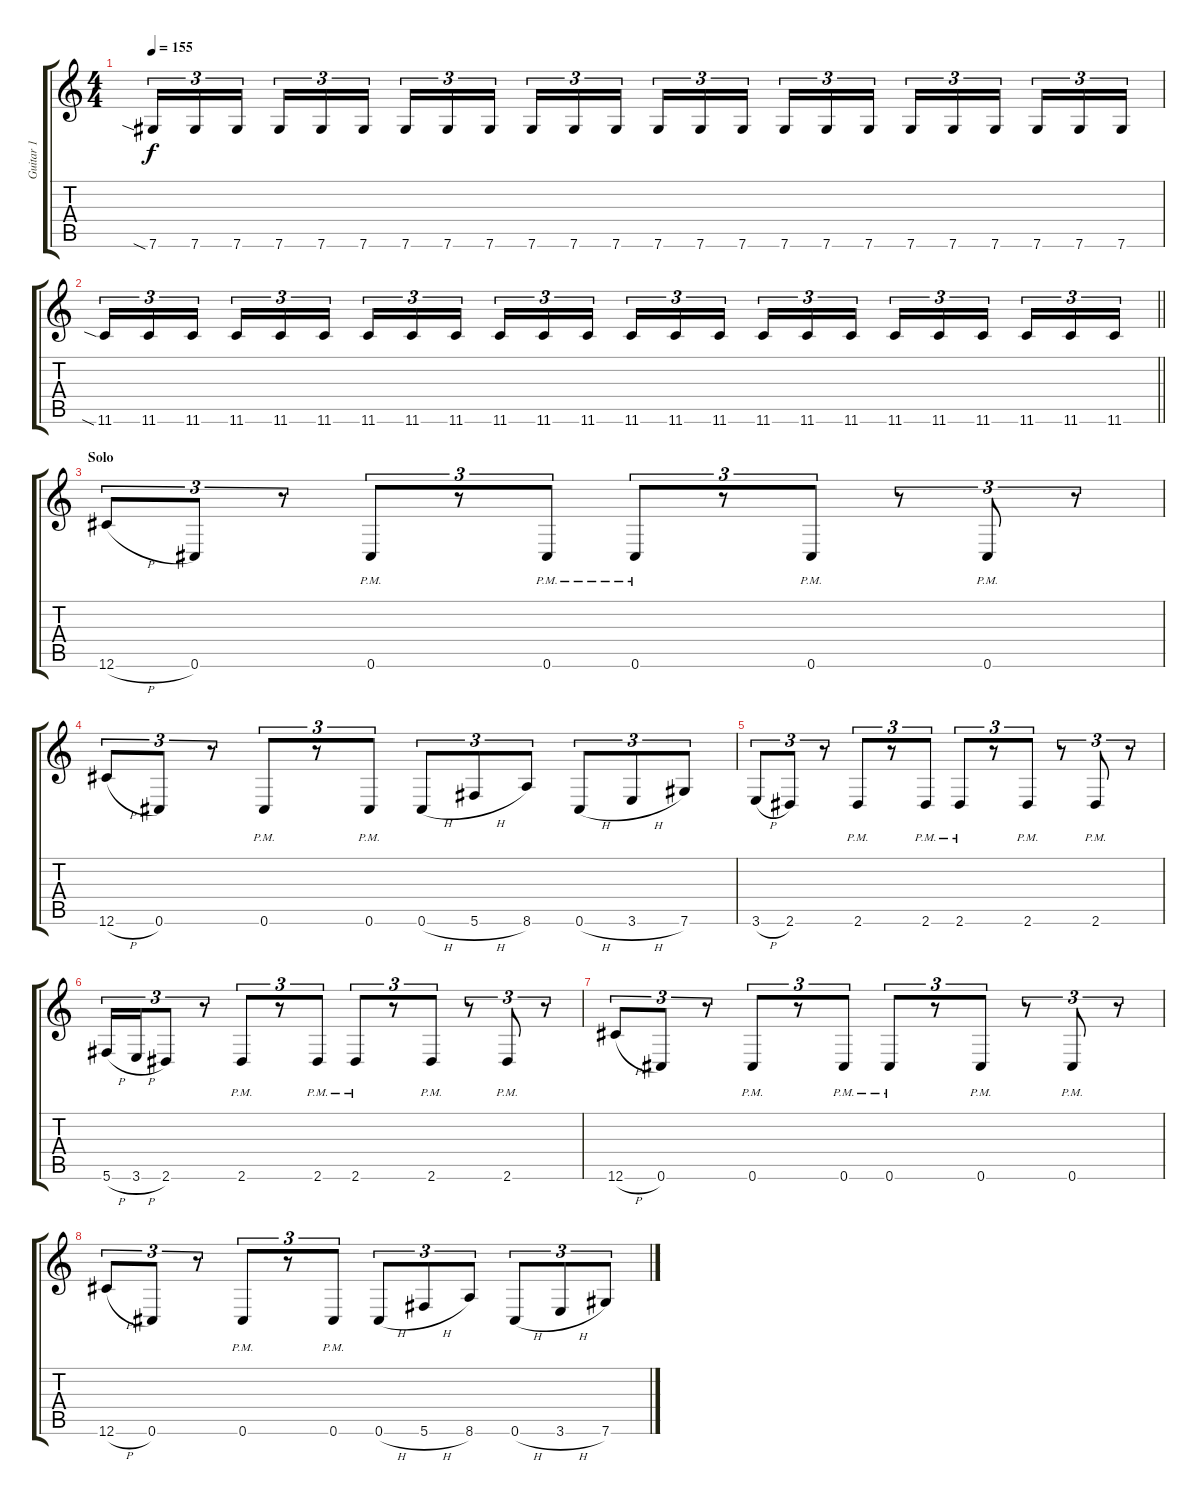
\track ("Guitar 1" "Guitar 1") {instrument distortionguitar}
\staff {score tabs}
\tuning (Eb4 Bb3 Gb3 Db3 Ab2 Db2) {hide}
\ts (4 4)
\tempo 155
\clef g2
\ks c
7.6{sia}.16{tu (3 2) dy f} 7.6.16{tu (3 2)} 7.6.16{tu (3 2) beam splitsecondary} 7.6.16{tu (3 2)} 7.6.16{tu (3 2)} 7.6.16{tu (3 2)} 7.6.16{tu (3 2)} 7.6.16{tu (3 2)} 7.6.16{tu (3 2) beam splitsecondary} 7.6.16{tu (3 2)} 7.6.16{tu (3 2)} 7.6.16{tu (3 2)} 7.6.16{tu (3 2)} 7.6.16{tu (3 2)} 7.6.16{tu (3 2) beam splitsecondary} 7.6.16{tu (3 2)} 7.6.16{tu (3 2)} 7.6.16{tu (3 2)} 7.6.16{tu (3 2)} 7.6.16{tu (3 2)} 7.6.16{tu (3 2) beam splitsecondary} 7.6.16{tu (3 2)} 7.6.16{tu (3 2)} 7.6.16{tu (3 2)} |
\barLineRight lightlight
11.6{sia}.16{tu (3 2)} 11.6.16{tu (3 2)} 11.6.16{tu (3 2) beam splitsecondary} 11.6.16{tu (3 2)} 11.6.16{tu (3 2)} 11.6.16{tu (3 2)} 11.6.16{tu (3 2)} 11.6.16{tu (3 2)} 11.6.16{tu (3 2) beam splitsecondary} 11.6.16{tu (3 2)} 11.6.16{tu (3 2)} 11.6.16{tu (3 2)} 11.6.16{tu (3 2)} 11.6.16{tu (3 2)} 11.6.16{tu (3 2) beam splitsecondary} 11.6.16{tu (3 2)} 11.6.16{tu (3 2)} 11.6.16{tu (3 2)} 11.6.16{tu (3 2)} 11.6.16{tu (3 2)} 11.6.16{tu (3 2) beam splitsecondary} 11.6.16{tu (3 2)} 11.6.16{tu (3 2)} 11.6.16{tu (3 2)} |
\section ("" "Solo")
12.6{h}.8{tu (3 2)} 0.6.8{tu (3 2)} r.8{tu (3 2)} 0.6{pm}.8{tu (3 2)} r.8{tu (3 2)} 0.6{pm}.8{tu (3 2)} 0.6{pm}.8{tu (3 2)} r.8{tu (3 2)} 0.6{pm}.8{tu (3 2)} r.8{tu (3 2)} 0.6{pm}.8{tu (3 2)} r.8{tu (3 2)} |
12.6{h}.8{tu (3 2)} 0.6.8{tu (3 2)} r.8{tu (3 2)} 0.6{pm}.8{tu (3 2)} r.8{tu (3 2)} 0.6{pm}.8{tu (3 2)} 0.6{h}.8{tu (3 2)} 5.6{h}.8{tu (3 2)} 8.6.8{tu (3 2)} 0.6{h}.8{tu (3 2)} 3.6{h}.8{tu (3 2)} 7.6.8{tu (3 2)} |
3.6{h}.8{tu (3 2)} 2.6.8{tu (3 2)} r.8{tu (3 2)} 2.6{pm}.8{tu (3 2)} r.8{tu (3 2)} 2.6{pm}.8{tu (3 2)} 2.6{pm}.8{tu (3 2)} r.8{tu (3 2)} 2.6{pm}.8{tu (3 2)} r.8{tu (3 2)} 2.6{pm}.8{tu (3 2)} r.8{tu (3 2)} |
5.6{h}.16{tu (3 2)} 3.6{h}.16{tu (3 2)} 2.6.8{tu (3 2)} r.8{tu (3 2)} 2.6{pm}.8{tu (3 2)} r.8{tu (3 2)} 2.6{pm}.8{tu (3 2)} 2.6{pm}.8{tu (3 2)} r.8{tu (3 2)} 2.6{pm}.8{tu (3 2)} r.8{tu (3 2)} 2.6{pm}.8{tu (3 2)} r.8{tu (3 2)} |
12.6{h}.8{tu (3 2)} 0.6.8{tu (3 2)} r.8{tu (3 2)} 0.6{pm}.8{tu (3 2)} r.8{tu (3 2)} 0.6{pm}.8{tu (3 2)} 0.6{pm}.8{tu (3 2)} r.8{tu (3 2)} 0.6{pm}.8{tu (3 2)} r.8{tu (3 2)} 0.6{pm}.8{tu (3 2)} r.8{tu (3 2)} |
12.6{h}.8{tu (3 2)} 0.6.8{tu (3 2)} r.8{tu (3 2)} 0.6{pm}.8{tu (3 2)} r.8{tu (3 2)} 0.6{pm}.8{tu (3 2)} 0.6{h}.8{tu (3 2)} 5.6{h}.8{tu (3 2)} 8.6.8{tu (3 2)} 0.6{h}.8{tu (3 2)} 3.6{h}.8{tu (3 2)} 7.6.8{tu (3 2)}
